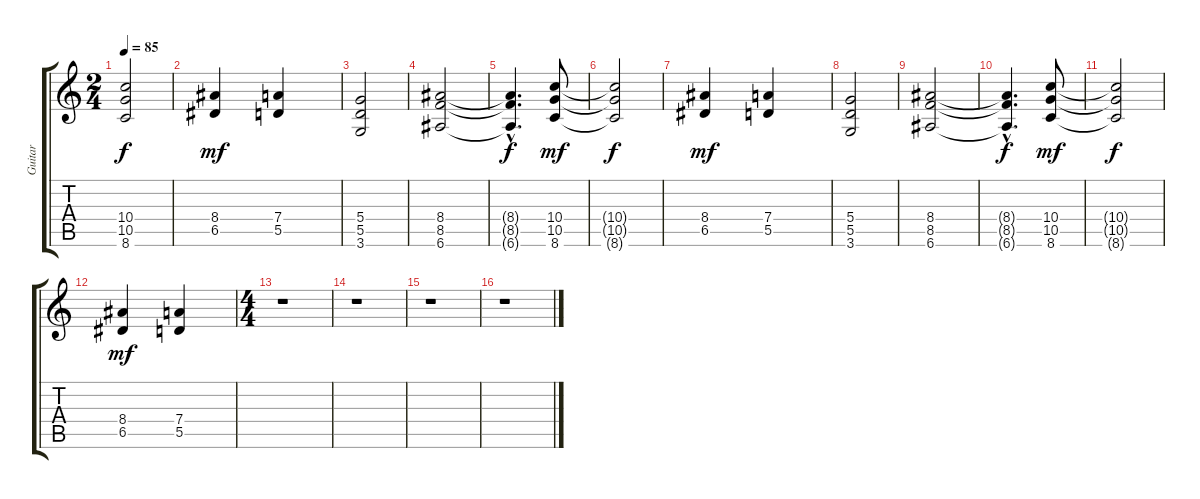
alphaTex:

\track ("Guitar" "Guitar") {instrument overdrivenguitar}
\staff {score tabs}
\tuning (E4 B3 G3 D3 A2 E2) {hide}
\ts (2 4)
\tempo 85
\clef g2
\ks c
(10.4{t} 10.5{t} 8.6{t}).2{dy f} |
(8.4 6.5).4{dy mf} (7.4 5.5).4 |
(5.4 5.5 3.6).2 |
(8.4 8.5 6.6).2 |
(8.4{hac t} 8.5{hac t} 6.6{hac t}).4{d dy f} (10.4 10.5 8.6).8{dy mf} |
(10.4{t} 10.5{t} 8.6{t}).2{dy f} |
(8.4 6.5).4{dy mf} (7.4 5.5).4 |
(5.4 5.5 3.6).2 |
(8.4 8.5 6.6).2 |
(8.4{hac t} 8.5{hac t} 6.6{hac t}).4{d dy f} (10.4 10.5 8.6).8{dy mf} |
(10.4{t} 10.5{t} 8.6{t}).2{dy f} |
(8.4 6.5).4{dy mf} (7.4 5.5).4 |
\ts (4 4)
r.1 |
r.1 |
r.1 |
r.1
